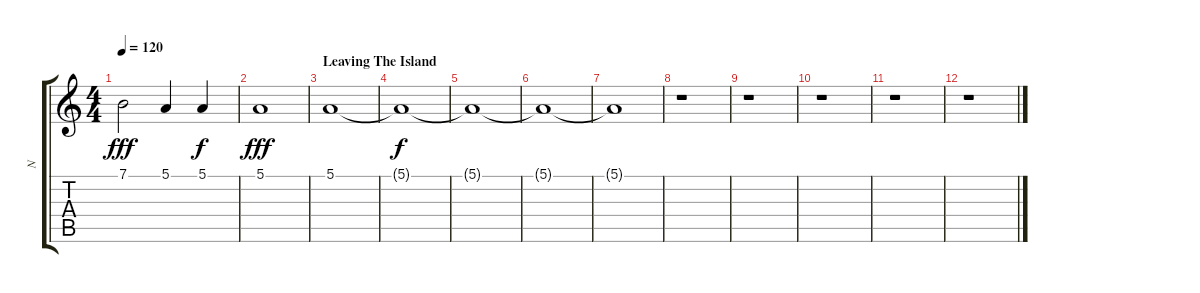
\track ("N" "N") {instrument shamisen}
\staff {score tabs}
\tuning (E4 B3 G3 D3 A2 E2) {hide}
\ts (4 4)
\tempo 120
\clef g2
\ks c
7.1.2{dy fff} 5.1.4 5.1.4{dy f} |
5.1.1{dy fff} |
\section ("" "Leaving The Island")
5.1.1 |
5.1{t}.1{dy f} |
5.1{t}.1{volume 0} |
5.1{t}.1 |
5.1{t}.1 |
r.1 |
r.1 |
r.1 |
r.1 |
r.1
